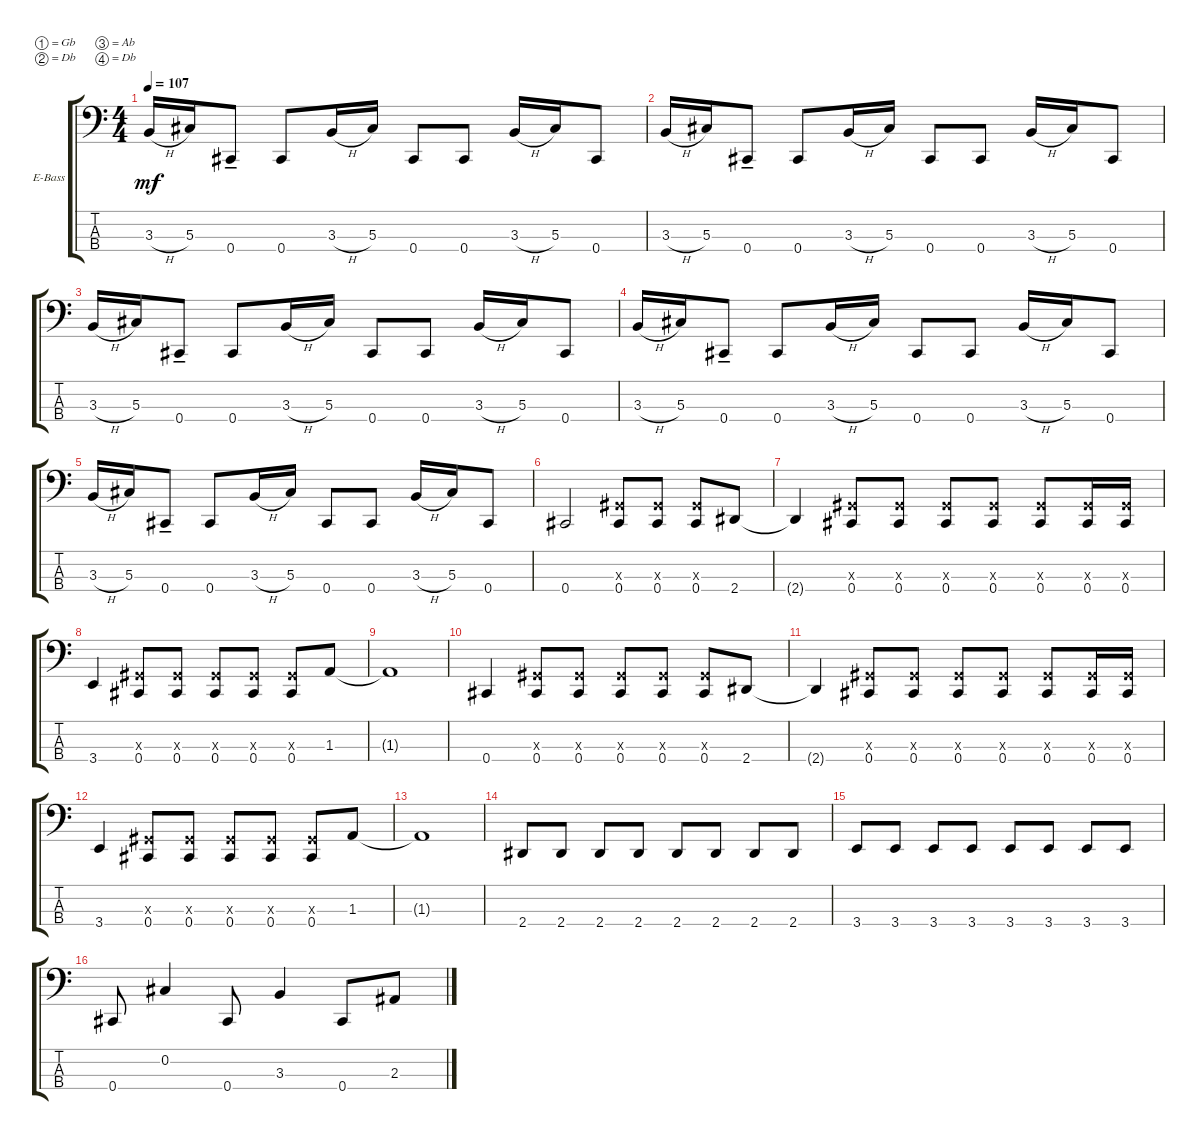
\bracketExtendMode groupsimilarinstruments
\firstSystemTrackNameOrientation horizontal
\otherSystemsTrackNameOrientation horizontal
\track ("Electric Bass" "E-Bass") {instrument electricbassfinger}
\staff {score tabs}
\tuning (Gb2 Db2 Ab1 Db1)
\ts (4 4)
\tempo 107
\clef f4
\ks c
3.3{h}.16{dy mf} 5.3.16 0.4{ten}.8 0.4.8 3.3{h}.16 5.3.16 0.4.8 0.4.8 3.3{h}.16 5.3.16 0.4.8 |
3.3{h}.16 5.3.16 0.4{ten}.8 0.4.8 3.3{h}.16 5.3.16 0.4.8 0.4.8 3.3{h}.16 5.3.16 0.4.8 |
3.3{h}.16 5.3.16 0.4{ten}.8 0.4.8 3.3{h}.16 5.3.16 0.4.8 0.4.8 3.3{h}.16 5.3.16 0.4.8 |
3.3{h}.16 5.3.16 0.4{ten}.8 0.4.8 3.3{h}.16 5.3.16 0.4.8 0.4.8 3.3{h}.16 5.3.16 0.4.8 |
3.3{h}.16 5.3.16 0.4{ten}.8 0.4.8 3.3{h}.16 5.3.16 0.4.8 0.4.8 3.3{h}.16 5.3.16 0.4.8 |
0.4.2 (0.4 0.3{x}).8 (0.4 0.3{x}).8 (0.4 0.3{x}).8 2.4.8 |
2.4{t}.4 (0.4 0.3{x}).8 (0.4 0.3{x}).8 (0.4 0.3{x}).8 (0.4 0.3{x}).8 (0.4 0.3{x}).8 (0.4 0.3{x}).16 (0.4 0.3{x}).16 |
3.4.4 (0.4 0.3{x}).8 (0.4 0.3{x}).8 (0.4 0.3{x}).8 (0.4 0.3{x}).8 (0.4 0.3{x}).8 1.3.8 |
1.3{t}.1 |
0.4.4 (0.3{x} 0.4).8 (0.4 0.3{x}).8 (0.4 0.3{x}).8 (0.4 0.3{x}).8 (0.4 0.3{x}).8 2.4.8 |
2.4{t}.4 (0.4 0.3{x}).8 (0.4 0.3{x}).8 (0.4 0.3{x}).8 (0.4 0.3{x}).8 (0.4 0.3{x}).8 (0.4 0.3{x}).16 (0.4 0.3{x}).16 |
3.4.4 (0.4 0.3{x}).8 (0.4 0.3{x}).8 (0.4 0.3{x}).8 (0.4 0.3{x}).8 (0.4 0.3{x}).8 1.3.8 |
1.3{t}.1 |
2.4.8 2.4.8 2.4.8 2.4.8 2.4.8 2.4.8 2.4.8 2.4.8 |
3.4.8 3.4.8 3.4.8 3.4.8 3.4.8 3.4.8 3.4.8 3.4.8 |
0.4.8 0.2.4 0.4.8 3.3.4 0.4.8 2.3.8
